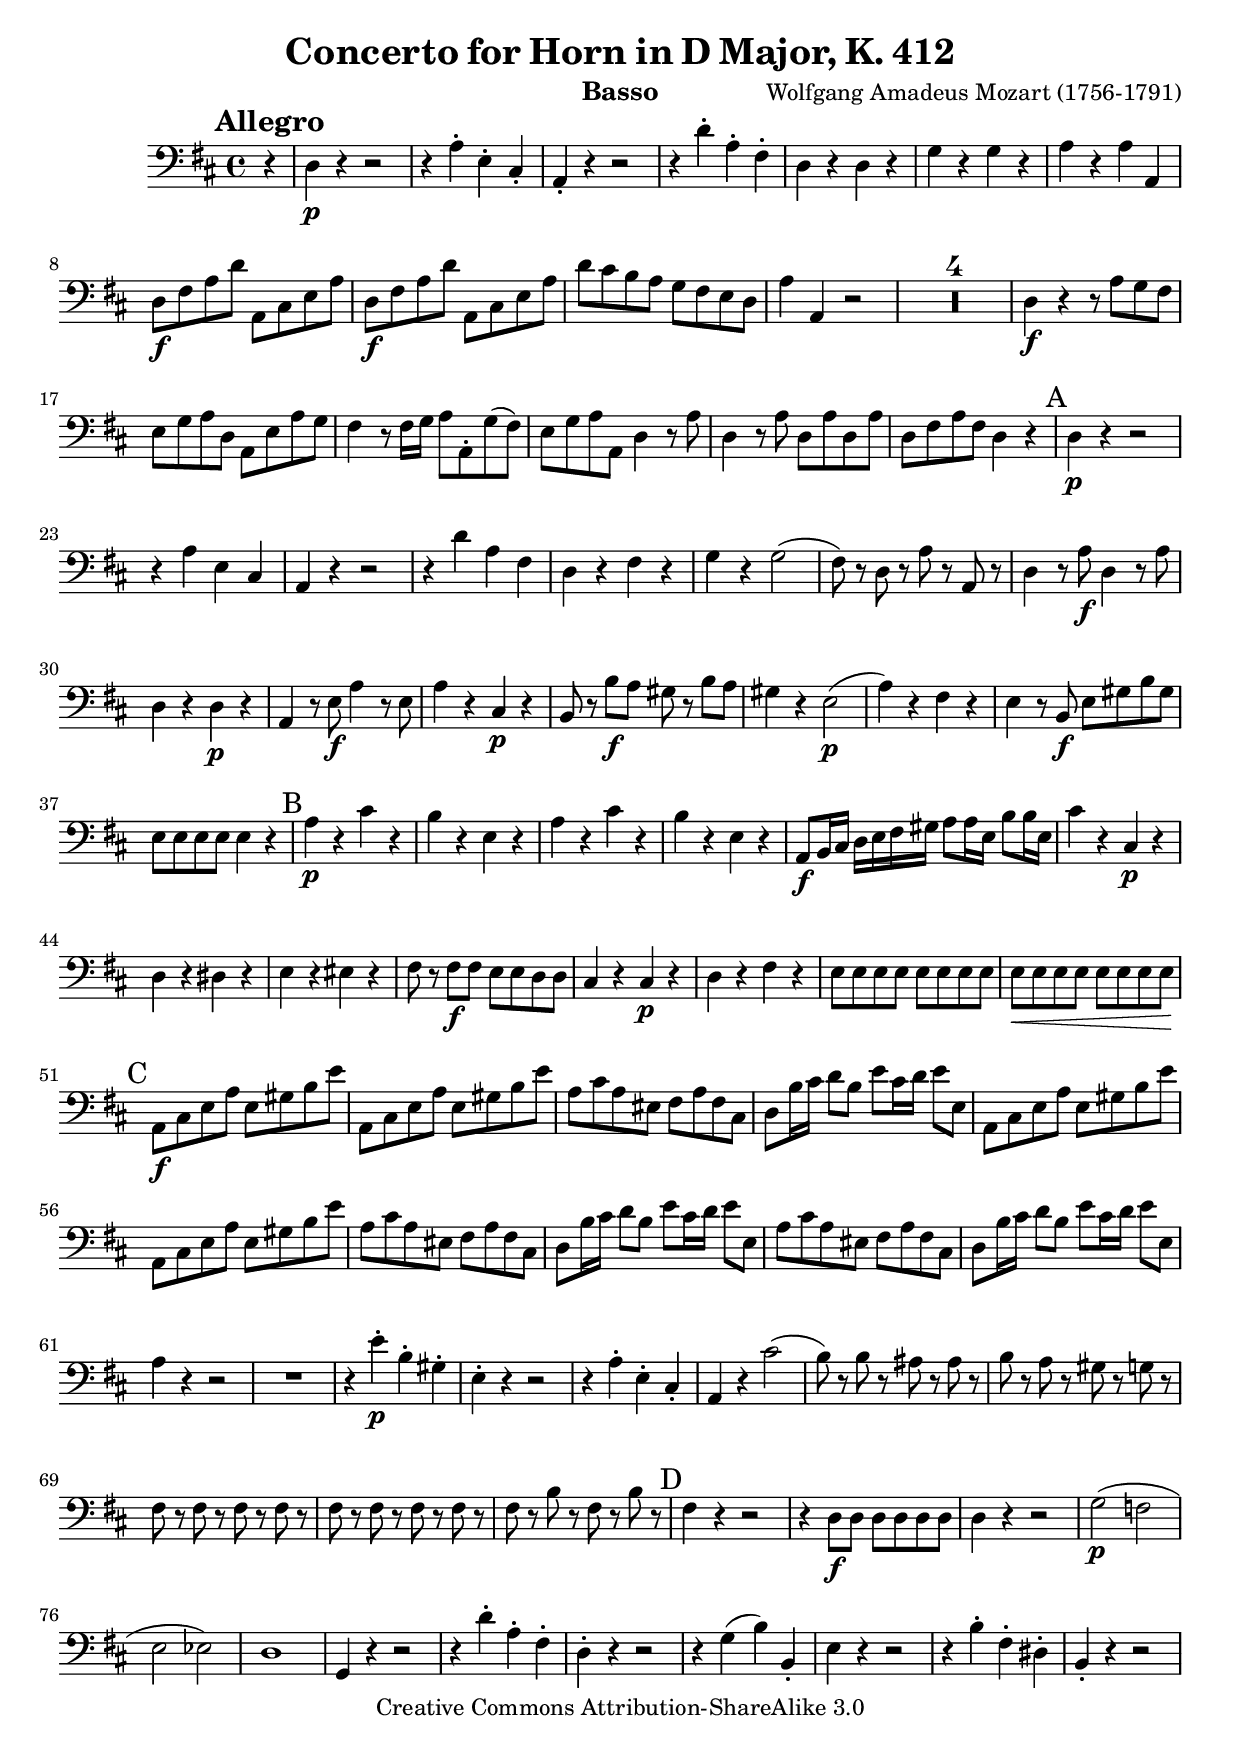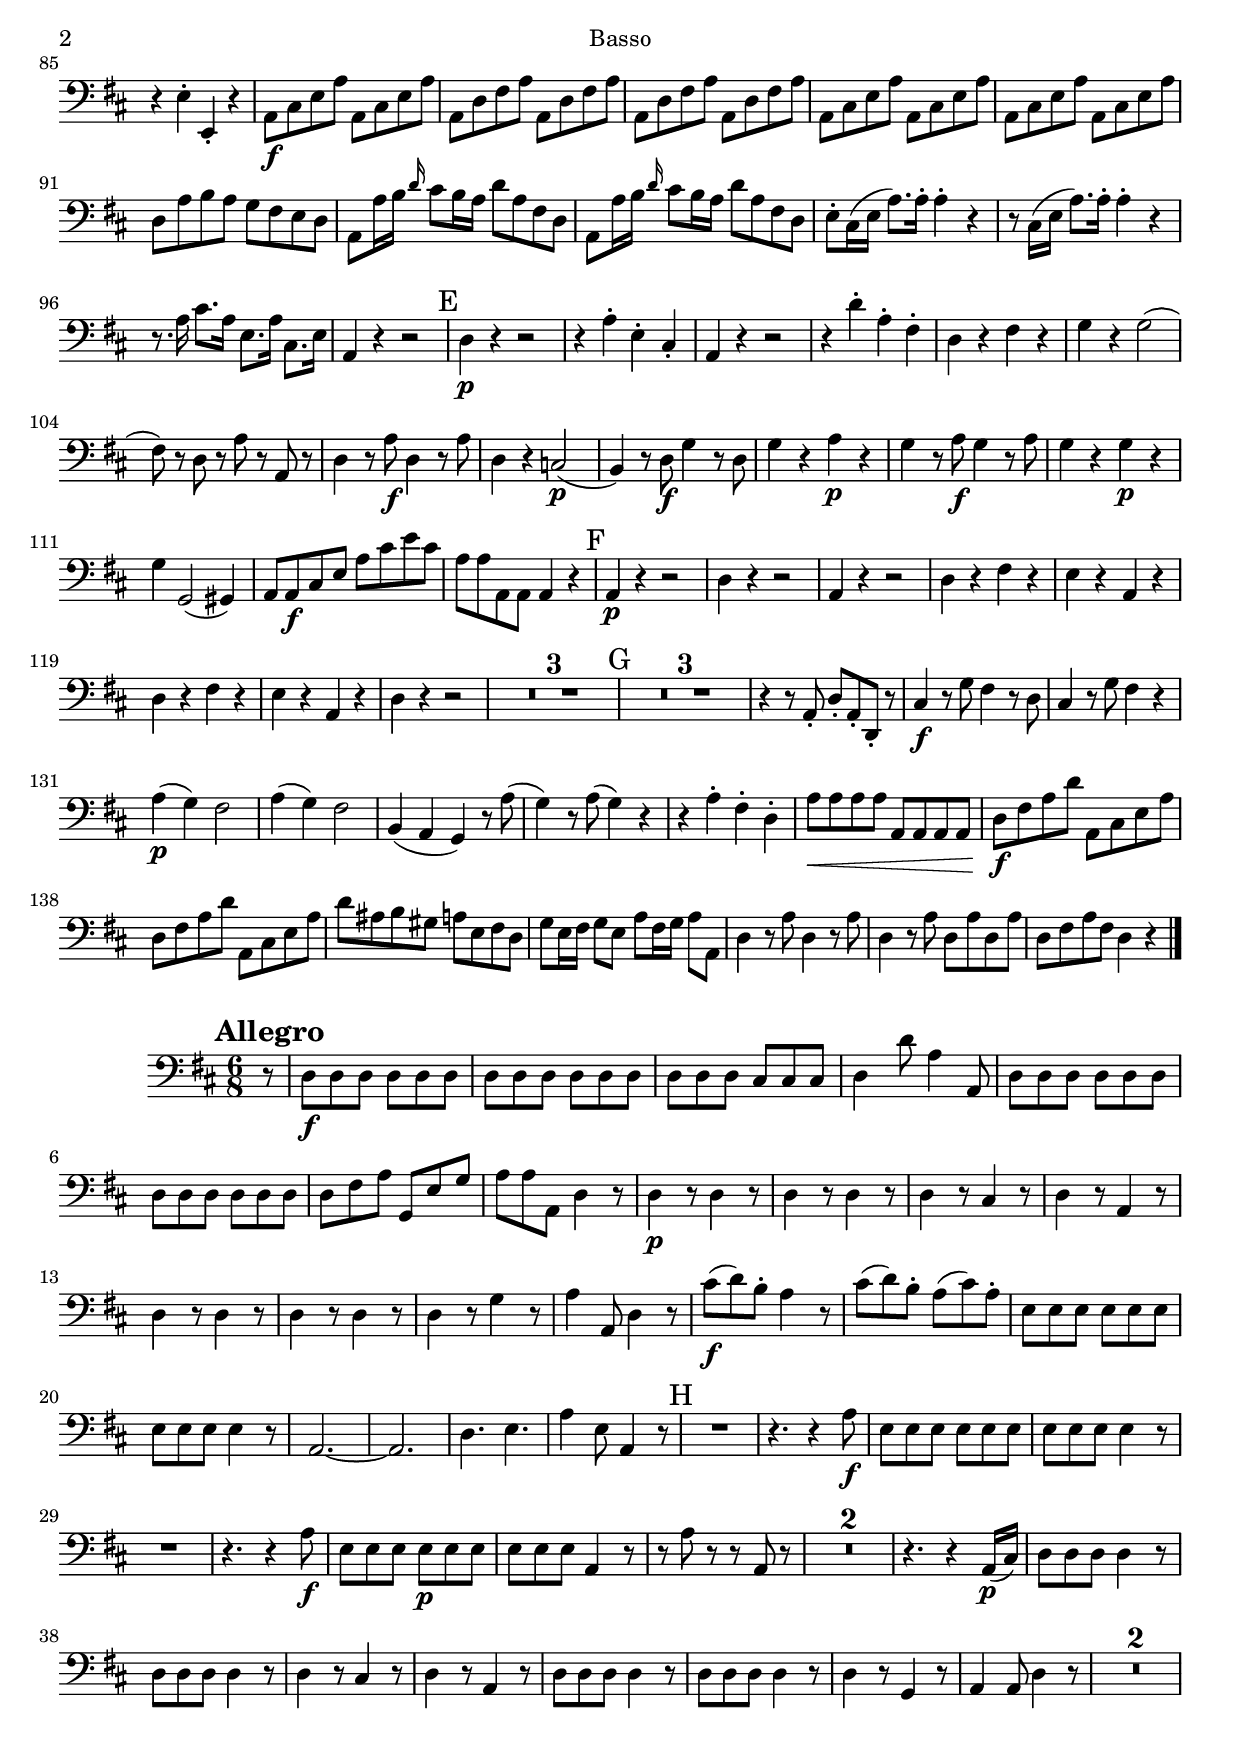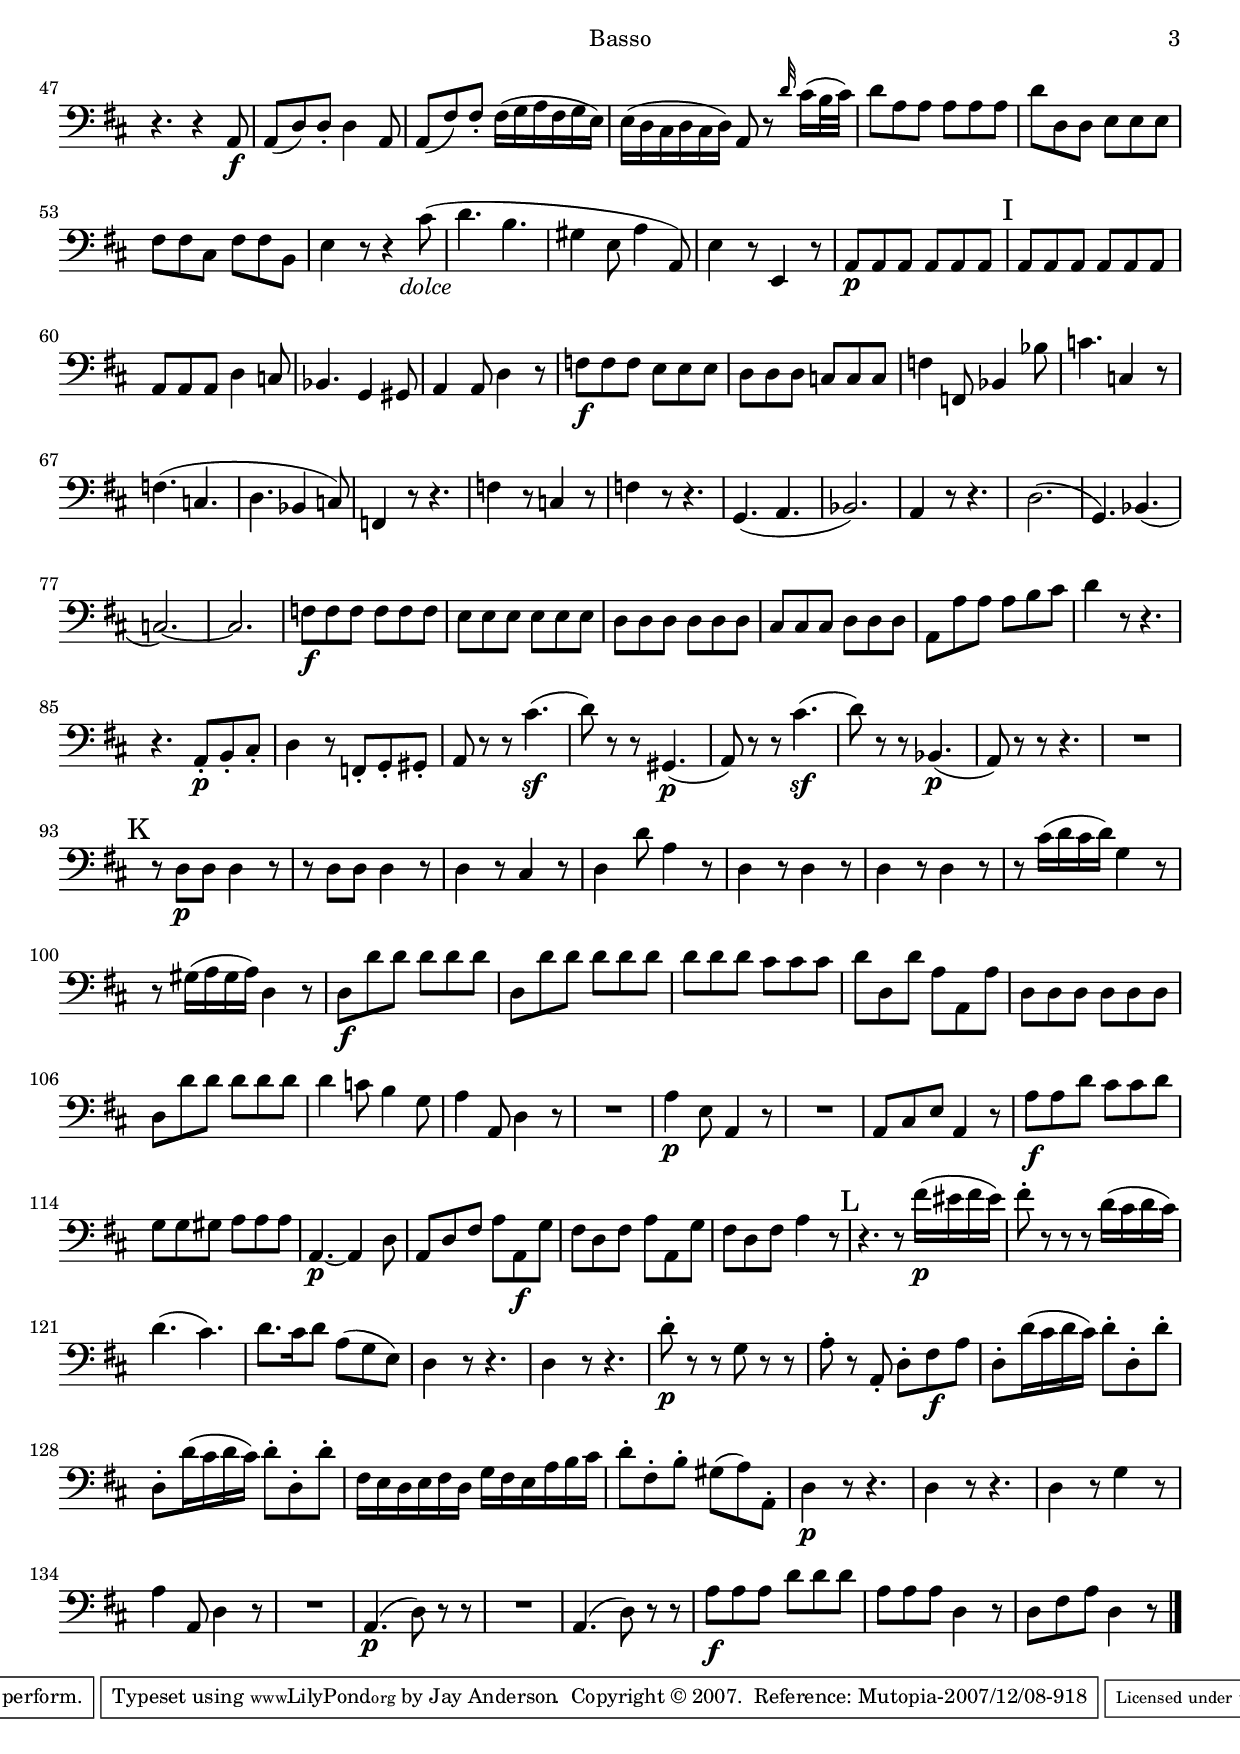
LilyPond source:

\version "2.11.14"

\include "defs.lyi"
\include "defs.lyi"

bassMvtI = \relative c
{
  \clef bass
  \key d \major
  r4
  d4\p r r2 |
  r4 a'-. e-. cis-. |
  a-. r r2 |
  r4 d'-. a-. fis-. |
  d r d r |
  g r g r |
  a r a a, |
  \repeat unfold 2
  {
    d8\f fis a d a, cis e a |
  }
  d cis b a g fis e d |
  a'4 a, r2 |
  R1*4 |
  d4\f r r8 a' g fis |
  e g a d, a e' a g |
  fis4 r8 fis16 g a8 a,-. g'( fis) |
  e g a a, d4 r8 a'8 |
  d,4 r8 a' d, a' d, a' |
  d, fis a fis d4 r |
  d4\p r r2 |

  r4 a' e cis |
  a r r2 |
  r4 d' a fis |
  d r fis r |
  g r g2( |
  fis8) r d r a' r a, r |
  d4 r8 a'8\f d,4 r8 a'8 |
  d,4 r d\p r |
  a r8 e'8\f a4 r8 e |
  a4 r cis,\p r |
  b8 r b'\f a gis r b a |
  gis4 r e2(\p |
  a4) r fis r |
  e r8 b\f e gis b gis |
  e e e e e4 r |
  a4\p r cis r |
  b r e, r |
  a r cis r |
  b r e, r |
  a,8\f b16 cis d e fis gis a8 a16 e b'8 b16 e, |
  cis'4 r cis,\p r |
  d r dis r |
  e r eis r |
  fis8 r fis\f fis e e d d |
  cis4 r cis\p r |
  d r fis r |
  \repeat unfold 8 e8 |
  e\< \repeat unfold 7 e8 |

  a,\f cis e a e gis b e |
  a,, cis e a e gis b e |
  a, cis a eis fis a fis cis |
  d8 b'16 cis d8 b e cis16 d e8 e, |
  a, cis e a e gis b e |
  a,, cis e a e gis b e |
  a, cis a eis fis a fis cis |
  d8 b'16 cis d8 b e cis16 d e8 e, |
  a cis a eis fis a fis cis |
  d8 b'16 cis d8 b e cis16 d e8 e, |
  a4 r r2 |
  R1 |
  r4 e'4-.\p b-. gis-. |
  e-. r r2 |
  r4 a-. e-. cis-. |
  a r cis'2( |
  b8) r b r ais r ais r |
  b r a r gis r g r |
  \repeat unfold 8 {fis r} |
  fis r b r fis r b r |
  fis4 r r2 |
  r4 d8\f d d d d d |
  d4 r r2 |
  g2(\p f | e ees) |
  d1 |

  g,4 r r2 |
  r4 d''-. a-. fis-. |
  d-. r r2 |
  r4 g( b) b,-. |
  e r r2 |
  r4 b'-. fis-. dis-. |
  b-. r r2 |
  r4 e-. e,-. r |

  a8\f cis e a a, cis e a |
  \repeat unfold 4 {a, d fis a} |
  \repeat unfold 4 {a, cis e a} |
  d, a' b a g fis e d |
  \repeat unfold 2
  {
    a8 a'16 b \grace d16 cis8 b16 a d8 a fis d |
  }
  e8-. cis16( e a8.) a16-. a4-. r |
  r8 cis,16( e a8.) a16-. a4-. r |
  r8. a16 cis8. a16 e8. a16 cis,8. e16 |
  a,4 r r2 |

  d4\p r r2 |
  r4 a'-. e-. cis-. |
  a r r2 |
  r4 d'-. a-. fis-. |
  d r fis r |
  g r g2( |
  fis8) r d r a' r a, r |
  d4 r8 a'\f d,4 r8 a' |
  d,4 r c2(\p |
  b4) r8 d\f g4 r8 d |
  g4 r a\p r |
  g r8 a\f g4 r8 a |
  g4 r g\p r |
  g g,2( gis4) |
  a8 a\f cis e a cis e cis |
  a a a, a a4 r |
  a4\p r r2 |
  d4 r r2 |
  a4 r r2 |

  \repeat unfold 2
  {
    d4 r fis r |
    e r a, r |
  }
  d4 r r2 |
  R1*6 |
  r4 r8 a-. d-. a-. d,-. r |
  cis'4\f r8 g' fis4 r8 d |
  cis4 r8 g' fis4 r |
  a4(\p g) fis2 |
  a4( g) fis2 |
  b,4( a g) r8 a'( |
  g4) r8 a( g4) r4 |
  r a-. fis-. d-. |
  a'8\< a a a a, a a a |
  d\f fis a d a, cis e a |
  d, fis a d a, cis e a |
  d ais b gis a e fis d |
  g e16 fis g8 e a fis16 g a8 a, |
  d4 r8 a' d,4 r8 a' |
  d,4 r8 a' d, a' d, a' |
  d, fis a fis d4 r |
}


\include "defs.lyi"

bassMvtII = \relative c
{
  \clef bass
  \key d \major
  r8
  d\f \repeat unfold 14 d cis cis cis |
  d4 d'8 a4 a,8 |
  \repeat unfold 12 d8 |
  d fis a g, e' g |
  a a a, d4 r8 |
  d4\p r8 \repeat unfold 4 {d4 r8} cis4 r8 |
  d4 r8 a4 r8 |
  \repeat unfold 5 {d4 r8} g4 r8 |
  a4 a,8 d4 r8 |

  cis'(\f d) b-. a4 r8 |
  cis( d) b-. a( cis) a-. |
  \repeat unfold 9 e8 e4 r8 |
  a,2.~ | a |
  d4. e |
  a4 e8 a,4 r8 |
  R2. |
  r4. r4 a'8\f |
  \repeat unfold 9 e8 e4 r8 |
  R2. |
  r4. r4 a8\f |
  e8 e e e\p e e |
  e e e a,4 r8 |
  r8 a' r r a, r |
  R2.*2 |
  r4. r4 a16(\p cis) |
  \repeat unfold 2 {d8 d d d4 r8} |
  d4 r8 cis4 r8 |
  d4 r8 a4 r8 |
  \repeat unfold 2 {d8 d d d4 r8} |
  d4 r8 g,4 r8 |
  a4 a8 d4 r8 |

  R2.*2 |
  r4. r4 a8\f |
  a( d) d-. d4 a8 |
  a( fis') fis-. fis16( g a fis g e) |
  e( d cis d cis d) a8 r \grace d'32 cis16( b32 cis) |
  d8 a a a a a |
  d d, d e e e |
  fis fis cis fis fis b, |
  e4 r8 r4 cis'8(\dolce |
  d4.( b |
  gis4 e8 a4 a,8) |
  e'4 r8 e,4 r8 |
  a8\p \repeat unfold 14 a d4 c8 |
  bes4. g4 gis8 |
  a4 a8 d4 r8 |
  f8\f f f e e e |
  d d d c c c |
  f4 f,8 bes4 bes'8 |
  c4. c,4 r8 |

  f4.( c |
  d bes4 c8) |
  f,4 r8 r4. |
  f'4 r8 c4 r8 |
  f4 r8 r4. |
  g,4.( a |
  bes2.) |
  a4 r8 r4. |
  d2.( |
  g,4.) bes( |
  c2.~) | c |
  f8\f f f f f f |
  \repeat unfold 6 e |
  \repeat unfold 6 d |
  cis cis cis d d d |
  a a' a a b cis |
  d4 r8 r4. |
  r4. a,8-.\p b-. cis-. |
  d4 r8 f,-. g-. gis-. |
  a r r cis'4.(\sf |
  d8) r r gis,,4.(\p |
  a8) r r cis'4.(\sf |
  d8) r r bes,4.(\p |
  a8) r r r4. |
  R2. |
  r8 d\p d d4 r8 |
  r8 d d d4 r8 |
  d4 r8 cis4 r8 |
  d4 d'8 a4 r8 |
  \repeat unfold 4 {d,4 r8} |
  r8 cis'16( d cis d) g,4 r8 |
  r8 gis16( a gis a) d,4 r8 |

  d8\f d' d d d d |
  d,8 d' d d d d |
  d d d cis cis cis |
  d d, d' a a, a' |
  d, d d d d d |
  d8 d' d d d d |
  d4 c8 b4 g8 |
  a4 a,8 d4 r8 |

  R2. |
  a'4\p e8 a,4 r8 |
  R2. |
  a8 cis e a,4 r8 |
  a'\f a d cis cis d |
  g, g gis a a a |
  a,4.~\p a4 d8 |
  a d fis a a,\f g' |
  fis d fis a a, g' |
  fis d fis a4 r8 |

  r4. r8 fis'16(\p eis fis eis) |
  fis8-. r r r d16( cis d cis) |
  d4.( cis) |
  d8. cis16 d8 a( g e) |
  d4 r8 r4. |
  d4 r8 r4. |
  d'8-.\p r r g, r r |
  a-. r a,-. d-. fis\f a |
  \repeat unfold 2 {d,-. d'16( cis d cis) d8-. d,-. d'-. |}
  fis,16 e d e fis d g fis e a b cis |
  d8-. fis,-. b-. gis( a) a,-. |
  d4\p r8 r4. |
  d4 r8 r4. |
  d4 r8 g4 r8 |
  a4 a,8 d4 r8 |
  R2. |
  a4.(\p d8) r r |
  R2. |
  a4.( d8) r r |
  a'8\f a a d d d |
  a a a d,4 r8 |
  d fis a d,4 r8 |
}



instrument = "Basso"

\paper
{
  ragged-last-bottom = ##f
}

\book
{
  \include "Header.lyi"
  \score
  {
    \new Staff
    {
      \set Score.skipBars = ##t
      << \bassMvtI \outlineMvtI >>
    }
  }
  \score
  {
    \new Staff
    {
      \set Score.skipBars = ##t
      << \bassMvtII \outlineMvtII >>
    }
  }
}

